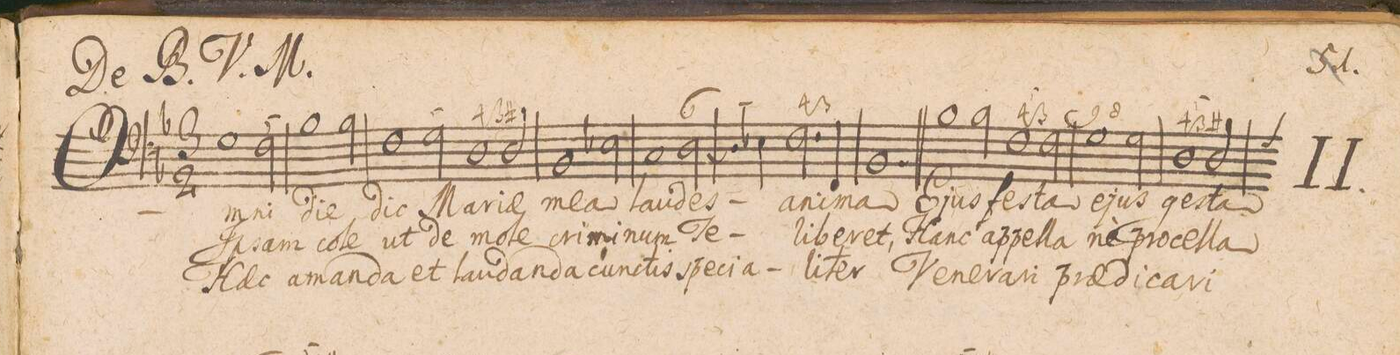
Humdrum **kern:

**kern	**fba	**text	**text	**text
*I"BASSUS.	*	*	*	*
*clefF4	*	*	*	*
*k[b-]	*	*	*	*
*M3/2	*	*	*	*
*	*null	*null	*null	*
1G	.	Om-	Ip-	Haec
*2\right	*	*	*	*
2F\	5	-ni	-sam	a-
=2	=2	=2	=2	=2
1B-	.	di-	co-	-man-
2B-\	.	-e	-le	-da
=3	=3	=3	=3	=3
1F	.	dic	ut	et
2G\	5	Ma-	de	lau-
=4-	=4-	=4-	=4-	=4-
1D	4	-ri-	mo-	-dan-
2D/	#3r	-ae	-le	-da
=5	=5	=5	=5	=5
1BB-	.	me-	cri-	cun-
2E-X\	.	-a	-mi-	-ctis
=6	=6	=6	=6	=6
1C	.	lau-	-num	spe-
[<2D\	6_	-des	Te	-ci-
=7	=7	=7	=7	=7
4D\]	.	.	.	.
4E-X\	X	.	.	.
2.F\	4	a-	li-	-a-
.	3	.	.	.
4FF/	.	-ni-	-be-	-li-
=8	=8	=8	=8	=8
1.BB-	.	-ma	-ret,	-ter
=9	=9	=9	=9	=9
1B-	.	E-	Hanc	Ve-
2B-\	.	-jus	ap-	-ne-
=10-	=10-	=10-	=10-	=10-
1F	4	fes-	-pel-	-ra-
2F\	3	-ta	-la	-ri
=11	=11	=11	=11	=11
1G	9	e-	nè	prae-
.	8	.	.	.
2G\	.	-jus	pro-	-di-
=12	=12	=12	=12	=12
1D	4	ges-	-cel-	-ca-
2D/	#3r	-ta	-la	-ri
*custos:G	*	*	*	*
=13	=13	=13	=13	=13
*-	*-	*-	*-	*-
